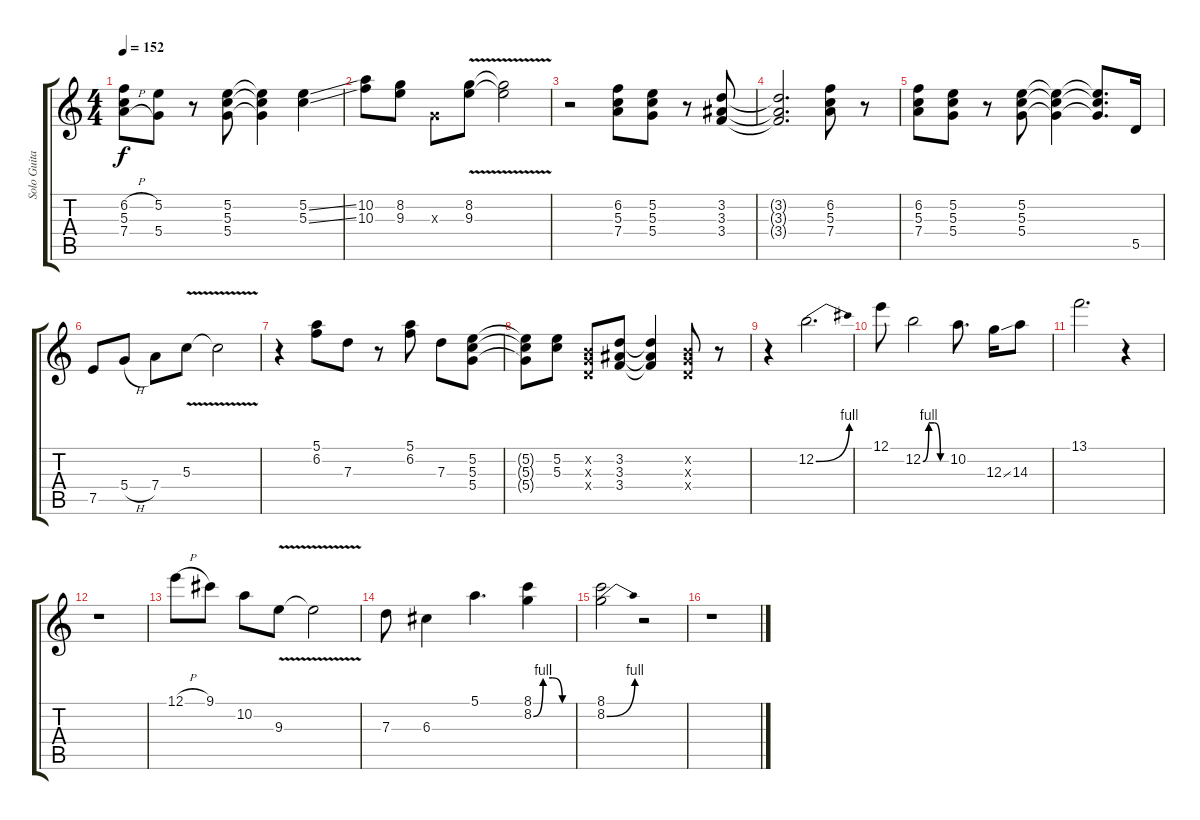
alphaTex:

\track ("Solo Guitar" "Solo Guita") {instrument electricguitarclean}
\staff {score tabs}
\tuning (E4 B3 G3 D3 A2 E2) {hide}
\ts (4 4)
\tempo 152
\clef g2
\ks c
(6.2{h} 5.3 7.4{h}).8{dy f} (5.2 5.4).8 r.8 (5.2 5.3 5.4).8 (5.2{t} 5.3{t} 5.4{t}).4 (5.2{ss} 5.3{ss}).4 |
(10.2 10.3).8 (8.2 9.3).8 0.3{x}.8 (8.2{v} 9.3{v}).8 (8.2{t} 9.3{t}).2 |
r.2 (6.2 5.3 7.4).8 (5.2 5.3 5.4).8 r.8 (3.2 3.3 3.4).8 |
(3.2{t} 3.3{t} 3.4{t}).2{d} (6.2 5.3 7.4).8 r.8 |
(6.2 5.3 7.4).8 (5.2 5.3 5.4).8 r.8 (5.2 5.3 5.4).8 (5.2{t} 5.3{t} 5.4{t}).4 (5.2{t} 5.3{t} 5.4{t}).8{d} 5.5.16 |
7.5.8 5.4{h}.8 7.4.8 5.3{v}.8 5.3{t}.2 |
r.4 (5.1 6.2).8 7.3.8 r.8 (5.1 6.2).8 7.3.8 (5.2 5.3 5.4).8 |
(5.2{t} 5.3{t} 5.4{t}).8 (5.2 5.3).8 (0.2{x} 0.3{x} 0.4{x}).8 (3.2 3.3 3.4).8 (3.2{t} 3.3{t} 3.4{t}).4 (0.2{x} 0.3{x} 0.4{x}).8 r.8 |
r.4 12.2{be (bend 0 0 60 4)}.2{d} |
12.1.8 12.2{be (custom 0 0 15 4 30 4 45 0 60 0)}.2 10.2.8{d} 12.3{ss}.16 14.3.8 |
13.1.2{d} r.4 |
r.1 |
12.1{h}.8 9.1.8 10.2.8 9.3{v}.8 9.3{t}.2 |
7.3.8 6.3.4 5.1.4{d} (8.1 8.2{be (custom 0 0 15 4 30 4 45 0 60 0)}).4 |
(8.1 8.2{be (bend 0 0 60 4)}).2 r.2 |
r.1
